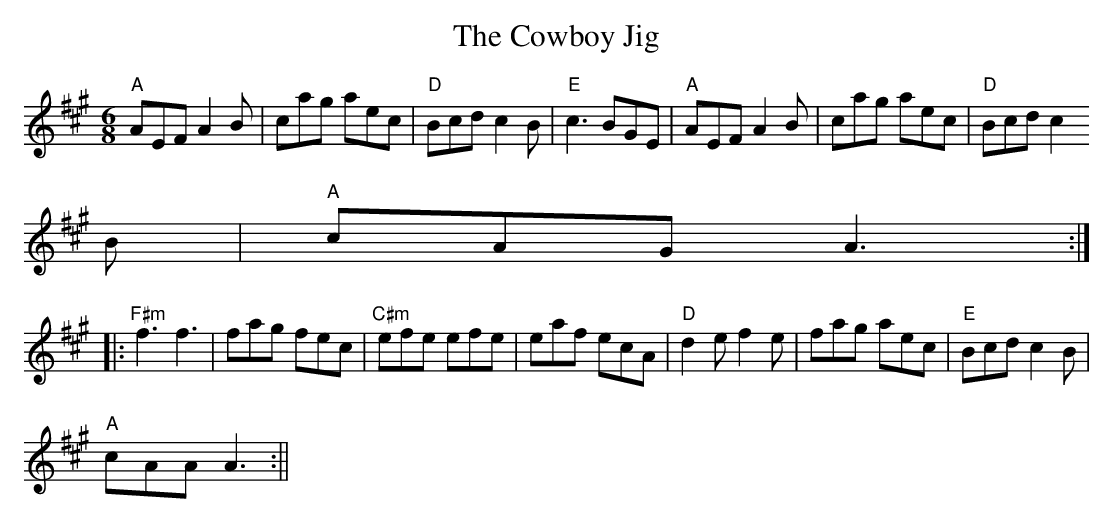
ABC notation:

X:1
T:Cowboy Jig, The
M:6/8
L:1/8
K:A
"A"AEF A2 B|cag aec|"D"Bcd c2 B|"E"c3 BGE|"A"AEF A2 B|cag aec|"D"Bcd c2
B|"A"cAG A3:|
|:"F#m"f3 f3|fag fec|"C#m"efe efe|eaf ecA|"D"d2e f2e|fag aec|"E"Bcd c2B|
"A"cAA A3:||
